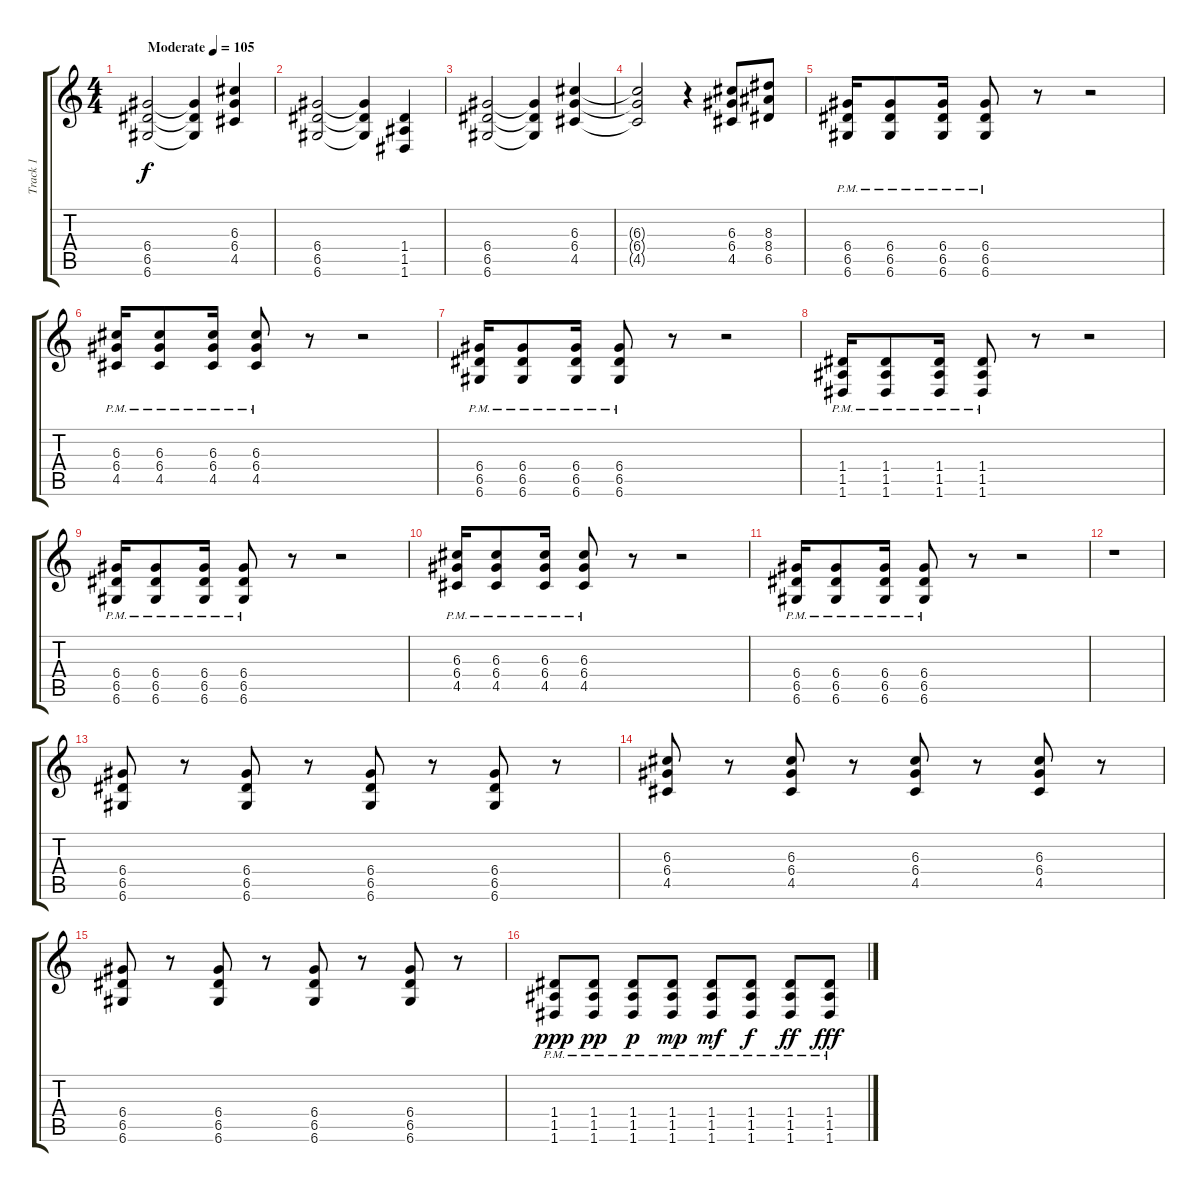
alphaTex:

\track ("Track 1" "Track 1") {instrument distortionguitar}
\staff {score tabs}
\tuning (E4 B3 G3 D3 A2 D2) {hide}
\ts (4 4)
\tempo (105 "Moderate")
\clef g2
\ks c
(6.4 6.5 6.6).2{dy f instrument distortionguitar} (6.4{t} 6.5{t} 6.6{t}).4 (6.3 6.4 4.5).4 |
(6.4 6.5 6.6).2 (6.4{t} 6.5{t} 6.6{t}).4 (1.4 1.5 1.6).4 |
(6.4 6.5 6.6).2 (6.4{t} 6.5{t} 6.6{t}).4 (6.3 6.4 4.5).4 |
(6.3{t} 6.4{t} 4.5{t}).2 r.4 (6.3 6.4 4.5).8 (8.3 8.4 6.5).8 |
(6.4{pm} 6.5{pm} 6.6{pm}).16 (6.4{pm} 6.5{pm} 6.6{pm}).8 (6.4{pm} 6.5{pm} 6.6{pm}).16 (6.4{pm} 6.5{pm} 6.6{pm}).8 r.8 r.2 |
(6.3{pm} 6.4{pm} 4.5{pm}).16 (6.3{pm} 6.4{pm} 4.5{pm}).8 (6.3{pm} 6.4{pm} 4.5{pm}).16 (6.3{pm} 6.4{pm} 4.5{pm}).8 r.8 r.2 |
(6.4{pm} 6.5{pm} 6.6{pm}).16 (6.4{pm} 6.5{pm} 6.6{pm}).8 (6.4{pm} 6.5{pm} 6.6{pm}).16 (6.4{pm} 6.5{pm} 6.6{pm}).8 r.8 r.2 |
(1.4{pm} 1.5{pm} 1.6{pm}).16 (1.4{pm} 1.5{pm} 1.6{pm}).8 (1.4{pm} 1.5{pm} 1.6{pm}).16 (1.4{pm} 1.5{pm} 1.6{pm}).8 r.8 r.2 |
(6.4{pm} 6.5{pm} 6.6{pm}).16 (6.4{pm} 6.5{pm} 6.6{pm}).8 (6.4{pm} 6.5{pm} 6.6{pm}).16 (6.4{pm} 6.5{pm} 6.6{pm}).8 r.8 r.2 |
(6.3{pm} 6.4{pm} 4.5{pm}).16 (6.3{pm} 6.4{pm} 4.5{pm}).8 (6.3{pm} 6.4{pm} 4.5{pm}).16 (6.3{pm} 6.4{pm} 4.5{pm}).8 r.8 r.2 |
(6.4{pm} 6.5{pm} 6.6{pm}).16 (6.4{pm} 6.5{pm} 6.6{pm}).8 (6.4{pm} 6.5{pm} 6.6{pm}).16 (6.4{pm} 6.5{pm} 6.6{pm}).8 r.8 r.2 |
r.1 |
(6.4 6.5 6.6).8 r.8 (6.4 6.5 6.6).8 r.8 (6.4 6.5 6.6).8 r.8 (6.4 6.5 6.6).8 r.8 |
(6.3 6.4 4.5).8 r.8 (6.3 6.4 4.5).8 r.8 (6.3 6.4 4.5).8 r.8 (6.3 6.4 4.5).8 r.8 |
(6.4 6.5 6.6).8 r.8 (6.4 6.5 6.6).8 r.8 (6.4 6.5 6.6).8 r.8 (6.4 6.5 6.6).8 r.8 |
(1.4{pm} 1.5{pm} 1.6{pm}).8{dy ppp} (1.4{pm} 1.5{pm} 1.6{pm}).8{dy pp} (1.4{pm} 1.5{pm} 1.6{pm}).8{dy p} (1.4{pm} 1.5{pm} 1.6{pm}).8{dy mp} (1.4{pm} 1.5{pm} 1.6{pm}).8{dy mf} (1.4{pm} 1.5{pm} 1.6{pm}).8{dy f} (1.4{pm} 1.5{pm} 1.6{pm}).8{dy ff} (1.4{pm} 1.5{pm} 1.6{pm}).8{dy fff}
